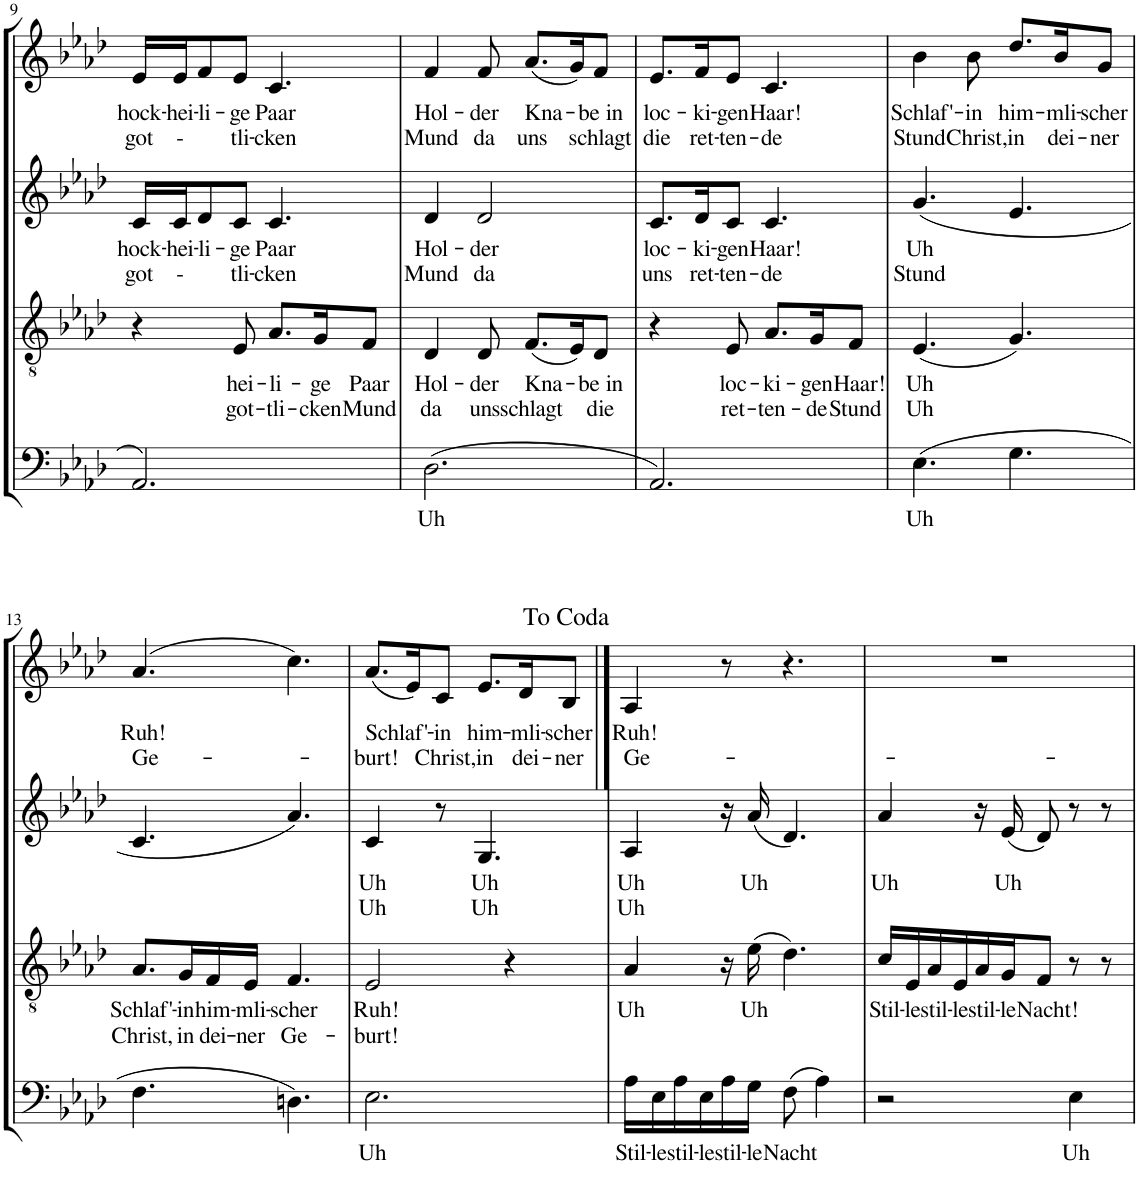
**kern	**text	**kern	**text	**text	**kern	**text	**text	**kern	**text	**text
*part4	*part4	*part3	*part3	*part3	*part2	*part2	*part2	*part1	*part1	*part1
*staff4	*staff4	*staff3	*staff3	*staff3	*staff2	*staff2	*staff2	*staff1	*staff1	*staff1
*I"Bassi	*	*I"Tenori	*	*	*I"Contralti	*	*	*I"Soprani	*	*
!!LO:PB:g=z
*clefF4	*	*clefGv2	*	*	*clefG2	*	*	*clefG2	*	*
*k[b-e-a-d-]	*	*k[b-e-a-d-]	*	*	*k[b-e-a-d-]	*	*	*k[b-e-a-d-]	*	*
*A-:	*	*A-:	*	*	*A-:	*	*	*A-:	*	*
*M6/8	*	*M6/8	*	*	*M6/8	*	*	*M6/8	*	*
=9	=9	=9	=9	=9	=9	=9	=9	=9	=9	=9
!	!	!	!	!	!	!LO:LY:b	!LO:LY:b	!	!LO:LY:b	!LO:LY:b
2.AA-/	.	4r	.	.	16c/LL	hock-	got	16e-/LL	hock-	got
!	!	!	!	!	!	!LO:LY:b	!LO:LY:b	!	!LO:LY:b	!LO:LY:b
.	.	.	.	.	16c/J	-hei-	-	16e-/J	-hei-	-
!	!	!	!	!	!	!LO:LY:b	!	!	!LO:LY:b	!
.	.	.	.	.	8d-/	-li-	.	8f/	-li-	.
!	!	!	!LO:LY:b	!LO:LY:b	!	!LO:LY:b	!LO:LY:b	!	!LO:LY:b	!LO:LY:b
.	.	8E-/	hei-	got-	8c/J	-ge	-tli-	8e-/J	-ge	-tli-
!	!	!	!LO:LY:b	!LO:LY:b	!	!LO:LY:b	!LO:LY:b	!	!LO:LY:b	!LO:LY:b
.	.	8.A-/L	-li-	-tli-	4.c/	Paar	-cken	4.c/	Paar	-cken
!	!	!	!LO:LY:b	!LO:LY:b	!	!	!	!	!	!
.	.	16G/K	-ge	-cken	.	.	.	.	.	.
!	!	!	!LO:LY:b	!LO:LY:b	!	!	!	!	!	!
.	.	8F/J	Paar	Mund	.	.	.	.	.	.
=10	=10	=10	=10	=10	=10	=10	=10	=10	=10	=10
!	!LO:LY:b	!	!LO:LY:b	!LO:LY:b	!	!LO:LY:b	!LO:LY:b	!	!LO:LY:b	!LO:LY:b
(2.D-\	Uh	4D-/	Hol-	da	4d-/	Hol-	Mund	4f/	Hol-	Mund
!	!	!	!LO:LY:b	!LO:LY:b	!	!LO:LY:b	!LO:LY:b	!	!LO:LY:b	!LO:LY:b
.	.	8D-/	-der	uns	2d-/	-der	da	8f/	-der	da
!	!	!	!LO:LY:b	!LO:LY:b	!	!	!	!	!LO:LY:b	!LO:LY:b
.	.	(8.F/L	Kna-	schlagt	.	.	.	(8.a-/L	Kna-	uns
.	.	16E-/K)	.	.	.	.	.	16g/K)	.	.
!	!	!	!LO:LY:b	!LO:LY:b	!	!	!	!	!LO:LY:b	!LO:LY:b
.	.	8D-/J	-be in	die	.	.	.	8f/J	-be in	schlagt
=11	=11	=11	=11	=11	=11	=11	=11	=11	=11	=11
!	!	!	!	!	!	!LO:LY:b	!LO:LY:b	!	!LO:LY:b	!LO:LY:b
2.AA-/)	.	4r	.	.	8.c/L	loc-	uns	8.e-/L	loc-	die
!	!	!	!	!	!	!LO:LY:b	!LO:LY:b	!	!LO:LY:b	!LO:LY:b
.	.	.	.	.	16d-/K	-ki-	ret-	16f/K	-ki-	ret-
!	!	!	!LO:LY:b	!LO:LY:b	!	!LO:LY:b	!LO:LY:b	!	!LO:LY:b	!LO:LY:b
.	.	8E-/	loc-	ret-	8c/J	-gen	-ten-	8e-/J	-gen	-ten-
!	!	!	!LO:LY:b	!LO:LY:b	!	!LO:LY:b	!LO:LY:b	!	!LO:LY:b	!LO:LY:b
.	.	8.A-/L	-ki-	-ten-	4.c/	Haar!	-de	4.c/	Haar!	-de
!	!	!	!LO:LY:b	!LO:LY:b	!	!	!	!	!	!
.	.	16G/K	-gen	-de	.	.	.	.	.	.
!	!	!	!LO:LY:b	!LO:LY:b	!	!	!	!	!	!
.	.	8F/J	Haar!	Stund	.	.	.	.	.	.
=12	=12	=12	=12	=12	=12	=12	=12	=12	=12	=12
!	!LO:LY:b	!	!LO:LY:b	!LO:LY:b	!	!LO:LY:b	!LO:LY:b	!	!LO:LY:b	!LO:LY:b
(4.E-\	Uh	(4.E-/	Uh	Uh	(4.g/	Uh	Stund	4b-\	Schlaf'-	Stund
!	!	!	!	!	!	!	!	!	!LO:LY:b	!LO:LY:b
.	.	.	.	.	.	.	.	8b-\	-in	Christ,
!	!	!	!	!	!	!	!	!	!LO:LY:b	!LO:LY:b
4.G\	.	4.G/)	.	.	4.e-/	.	.	8.dd-/L	him-	in
!	!	!	!	!	!	!	!	!	!LO:LY:b	!LO:LY:b
.	.	.	.	.	.	.	.	16b-/K	-mli-	dei-
!	!	!	!	!	!	!	!	!	!LO:LY:b	!LO:LY:b
.	.	.	.	.	.	.	.	8g/J	-scher	-ner
!!LO:LB:g=z
=13	=13	=13	=13	=13	=13	=13	=13	=13	=13	=13
!	!	!	!LO:LY:b	!LO:LY:b	!	!	!	!	!LO:LY:b	!LO:LY:b
4.F\	.	8.A-/L	Schlaf'-	Christ,	4.c/	.	.	(4.a-/	Ruh!	Ge-
!	!	!	!LO:LY:b	!LO:LY:b	!	!	!	!	!	!
.	.	16G/L	-in	in	.	.	.	.	.	.
!	!	!	!LO:LY:b	!LO:LY:b	!	!	!	!	!	!
.	.	16F/	him-	dei-	.	.	.	.	.	.
!	!	!	!LO:LY:b	!LO:LY:b	!	!	!	!	!	!
.	.	16E-/JJ	-mli-	-ner	.	.	.	.	.	.
!	!	!	!LO:LY:b	!LO:LY:b	!	!	!	!	!	!
4.Dn\)	.	4.F/	-scher	Ge-	4.a-/)	.	.	4.cc\)	.	.
=14	=14	=14	=14	=14	=14	=14	=14	=14	=14	=14
!	!LO:LY:b	!	!LO:LY:b	!LO:LY:b	!	!LO:LY:b	!LO:LY:b	!	!LO:LY:b	!LO:LY:b
2.E-\	Uh	2E-/	Ruh!	-burt!	4c/	Uh	Uh	(8.a-/L	Schlaf'-	-burt!
.	.	.	.	.	.	.	.	16e-/K)	.	.
!	!	!	!	!	!	!	!	!	!LO:LY:b	!LO:LY:b
.	.	.	.	.	8r	.	.	8c/J	-in	Christ,
!	!	!	!	!	!	!LO:LY:b	!LO:LY:b	!	!LO:LY:b	!LO:LY:b
.	.	.	.	.	4.G/	Uh	Uh	8.e-/L	him-	in
.	.	4r	.	.	.	.	.	.	.	.
!	!	!	!	!	!	!	!	!	!LO:LY:b	!LO:LY:b
.	.	.	.	.	.	.	.	16d-/K	-mli-	dei-
!	!	!	!	!	!	!	!	!	!LO:LY:b	!LO:LY:b
.	.	.	.	.	.	.	.	8B-/J	-scher	-ner
==15	==15	==15	==15	==15	==15	==15	==15	==15	==15	==15
!	!LO:LY:b	!	!LO:LY:b	!	!	!LO:LY:b	!LO:LY:b	!	!LO:LY:b	!LO:LY:b
16A-\LL	Stil-	4A-/	Uh	.	4A-/	Uh	Uh	4A-/	Ruh!	Ge-
!	!LO:LY:b	!	!	!	!	!	!	!	!	!
16E-\	-le	.	.	.	.	.	.	.	.	.
!	!LO:LY:b	!	!	!	!	!	!	!	!	!
16A-\	stil-	.	.	.	.	.	.	.	.	.
!	!LO:LY:b	!	!	!	!	!	!	!	!	!
16E-\	-le	.	.	.	.	.	.	.	.	.
!	!LO:LY:b	!	!	!	!	!	!	!	!	!
16A-\	stil-	16r	.	.	16r	.	.	8r	.	.
!	!LO:LY:b	!	!LO:LY:b	!	!	!LO:LY:b	!	!	!	!
16G\JJ	-le	(16e-\	Uh	.	(16a-/	Uh	.	.	.	.
!	!LO:LY:b	!	!	!	!	!	!	!	!	!
(8F\	Nacht	4.d-\)	.	.	4.d-/)	.	.	4.r	.	.
4A-\)	.	.	.	.	.	.	.	.	.	.
=16	=16	=16	=16	=16	=16	=16	=16	=16	=16	=16
!	!	!	!LO:LY:b	!	!	!LO:LY:b	!	!	!	!
2r	.	16c/LL	Stil-	.	4a-/	Uh	.	2.r	.	.
!	!	!	!LO:LY:b	!	!	!	!	!	!	!
.	.	16E-/	-le	.	.	.	.	.	.	.
!	!	!	!LO:LY:b	!	!	!	!	!	!	!
.	.	16A-/	stil-	.	.	.	.	.	.	.
!	!	!	!LO:LY:b	!	!	!	!	!	!	!
.	.	16E-/	-le	.	.	.	.	.	.	.
!	!	!	!LO:LY:b	!	!	!	!	!	!	!
.	.	16A-/	stil-	.	16r	.	.	.	.	.
!	!	!	!LO:LY:b	!	!	!LO:LY:b	!	!	!	!
.	.	16G/J	-le	.	(16e-/	Uh	.	.	.	.
!	!	!	!LO:LY:b	!	!	!	!	!	!	!
.	.	8F/J	Nacht!	.	8d-/)	.	.	.	.	.
!	!LO:LY:b	!	!	!	!	!	!	!	!	!
4E-\	Uh	8r	.	.	8r	.	.	.	.	.
.	.	8r	.	.	8r	.	.	.	.	.
=	=	=	=	=	=	=	=	=	=	=
*-	*-	*-	*-	*-	*-	*-	*-	*-	*-	*-
